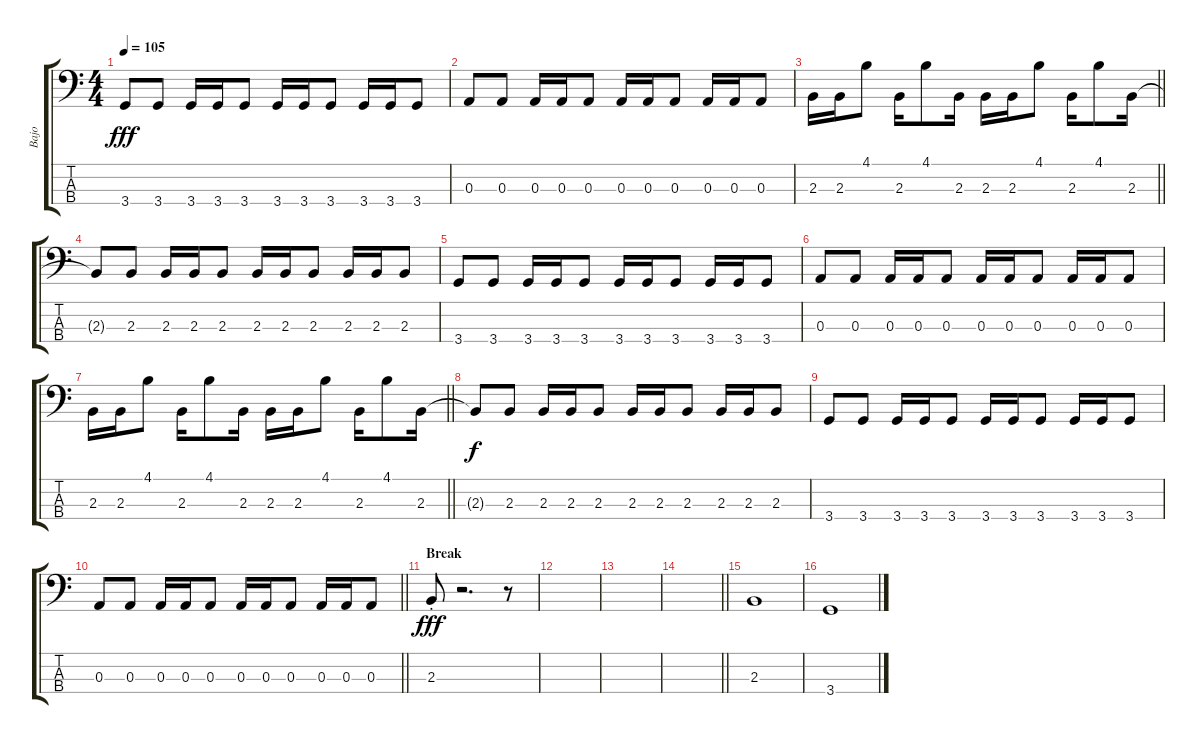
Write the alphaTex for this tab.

\track ("Bajo" "Bajo") {instrument electricbassfinger}
\staff {score tabs}
\tuning (G2 D2 A1 E1) {hide}
\ts (4 4)
\tempo 105
\clef f4
\ks c
3.4.8{dy fff} 3.4.8 3.4.16 3.4.16 3.4.8 3.4.16 3.4.16 3.4.8 3.4.16 3.4.16 3.4.8 |
0.3.8 0.3.8 0.3.16 0.3.16 0.3.8 0.3.16 0.3.16 0.3.8 0.3.16 0.3.16 0.3.8 |
\barLineRight lightlight
2.3.16 2.3.16 4.1.8 2.3.16 4.1.8 2.3.16 2.3.16 2.3.16 4.1.8 2.3.16 4.1.8 2.3.16 |
2.3{t}.8 2.3.8 2.3.16 2.3.16 2.3.8 2.3.16 2.3.16 2.3.8 2.3.16 2.3.16 2.3.8 |
3.4.8 3.4.8 3.4.16 3.4.16 3.4.8 3.4.16 3.4.16 3.4.8 3.4.16 3.4.16 3.4.8 |
0.3.8 0.3.8 0.3.16 0.3.16 0.3.8 0.3.16 0.3.16 0.3.8 0.3.16 0.3.16 0.3.8 |
\barLineRight lightlight
2.3.16 2.3.16 4.1.8 2.3.16 4.1.8 2.3.16 2.3.16 2.3.16 4.1.8 2.3.16 4.1.8 2.3.16 |
2.3{t}.8{dy f} 2.3.8 2.3.16 2.3.16 2.3.8 2.3.16 2.3.16 2.3.8 2.3.16 2.3.16 2.3.8 |
3.4.8 3.4.8 3.4.16 3.4.16 3.4.8 3.4.16 3.4.16 3.4.8 3.4.16 3.4.16 3.4.8 |
\barLineRight lightlight
0.3.8 0.3.8 0.3.16 0.3.16 0.3.8 0.3.16 0.3.16 0.3.8 0.3.16 0.3.16 0.3.8 |
\section ("" "Break")
2.3{st}.8{dy fff} r.2{d} r.8 |
|
|
\barLineRight lightlight
|
2.3.1 |
3.4.1
